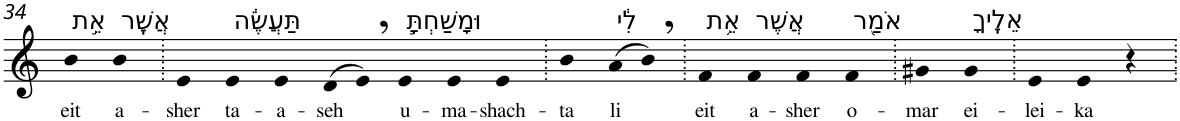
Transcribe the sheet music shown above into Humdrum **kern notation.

**kern	**text
*part1	*part1
*staff1	*staff1
*I"Piano	*
*I'Pno	*
!!LO:PB:g=z
*clefG2	*
*k[]	*
=34	=34
!LO:TX:a:t=אֵ֣ת	!
!	!LO:LY:b
4b	eit
!LO:TX:a:t=אֲשֶֽׁר	!
!	!LO:LY:b
4b	a-
=35.	=35.
!	!LO:LY:b
4e	-sher
!LO:TX:a:t=תַּעֲשֶׂ֔ה	!
!	!LO:LY:b
4e	ta-
!	!LO:LY:b
4e	-a-
!	!LO:LY:b
(>8d	-seh
8e,)	.
!LO:TX:a:t=וּמָשַׁחְתָּ֣	!
!	!LO:LY:b
4e	u-
!	!LO:LY:b
4e	-ma-
!	!LO:LY:b
4e	-shach-
=36.	=36.
!	!LO:LY:b
4b	-ta
!LO:TX:a:t=לִ֔י	!
!	!LO:LY:b
(>8a	li
8b,)	.
=37.	=37.
!LO:TX:a:t=אֵ֥ת	!
!	!LO:LY:b
4f	eit
!LO:TX:a:t=אֲשֶׁר	!
!	!LO:LY:b
4f	a-
!	!LO:LY:b
4f	-sher
!LO:TX:a:t=אֹמַ֖ר	!
!	!LO:LY:b
4f	o-
=38.	=38.
!	!LO:LY:b
4g#X	-mar
!LO:TX:a:t=אֵלֶֽיךָ	!
!	!LO:LY:b
4g#	ei-
=39.	=39.
!	!LO:LY:b
4e	-lei-
!	!LO:LY:b
4e	-ka
4r	.
=.	=.
*-	*-
